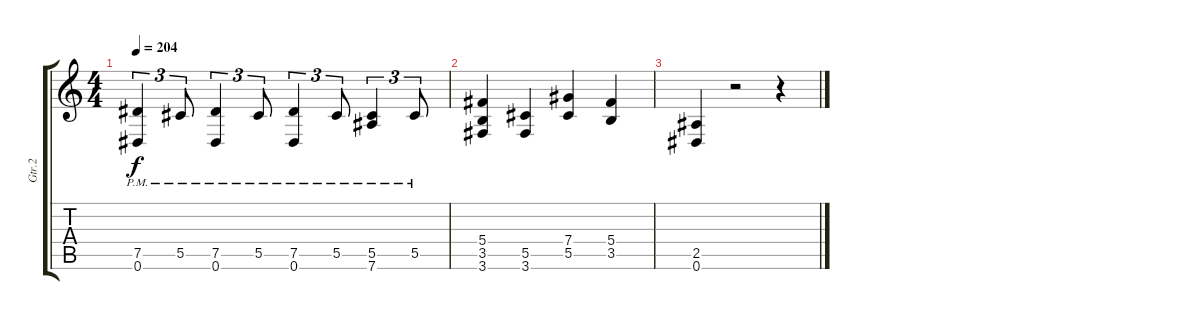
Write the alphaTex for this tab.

\track ("Gtr.2" "Gtr.2") {instrument distortionguitar}
\staff {score tabs}
\tuning (Eb4 Bb3 Gb3 Db3 Ab2 Eb2) {hide}
\ts (4 4)
\tempo 204
\clef g2
\ks c
(7.5{pm} 0.6{pm}).4{tu (3 2) dy f} 5.5{pm}.8{tu (3 2)} (7.5{pm} 0.6{pm}).4{tu (3 2)} 5.5{pm}.8{tu (3 2)} (7.5{pm} 0.6{pm}).4{tu (3 2)} 5.5{pm}.8{tu (3 2)} (5.5{pm} 7.6{pm}).4{tu (3 2)} 5.5{pm}.8{tu (3 2)} |
(5.4 3.5 3.6).4 (5.5 3.6).4 (7.4 5.5).4 (5.4 3.5).4 |
(2.5 0.6).4 r.2 r.4
